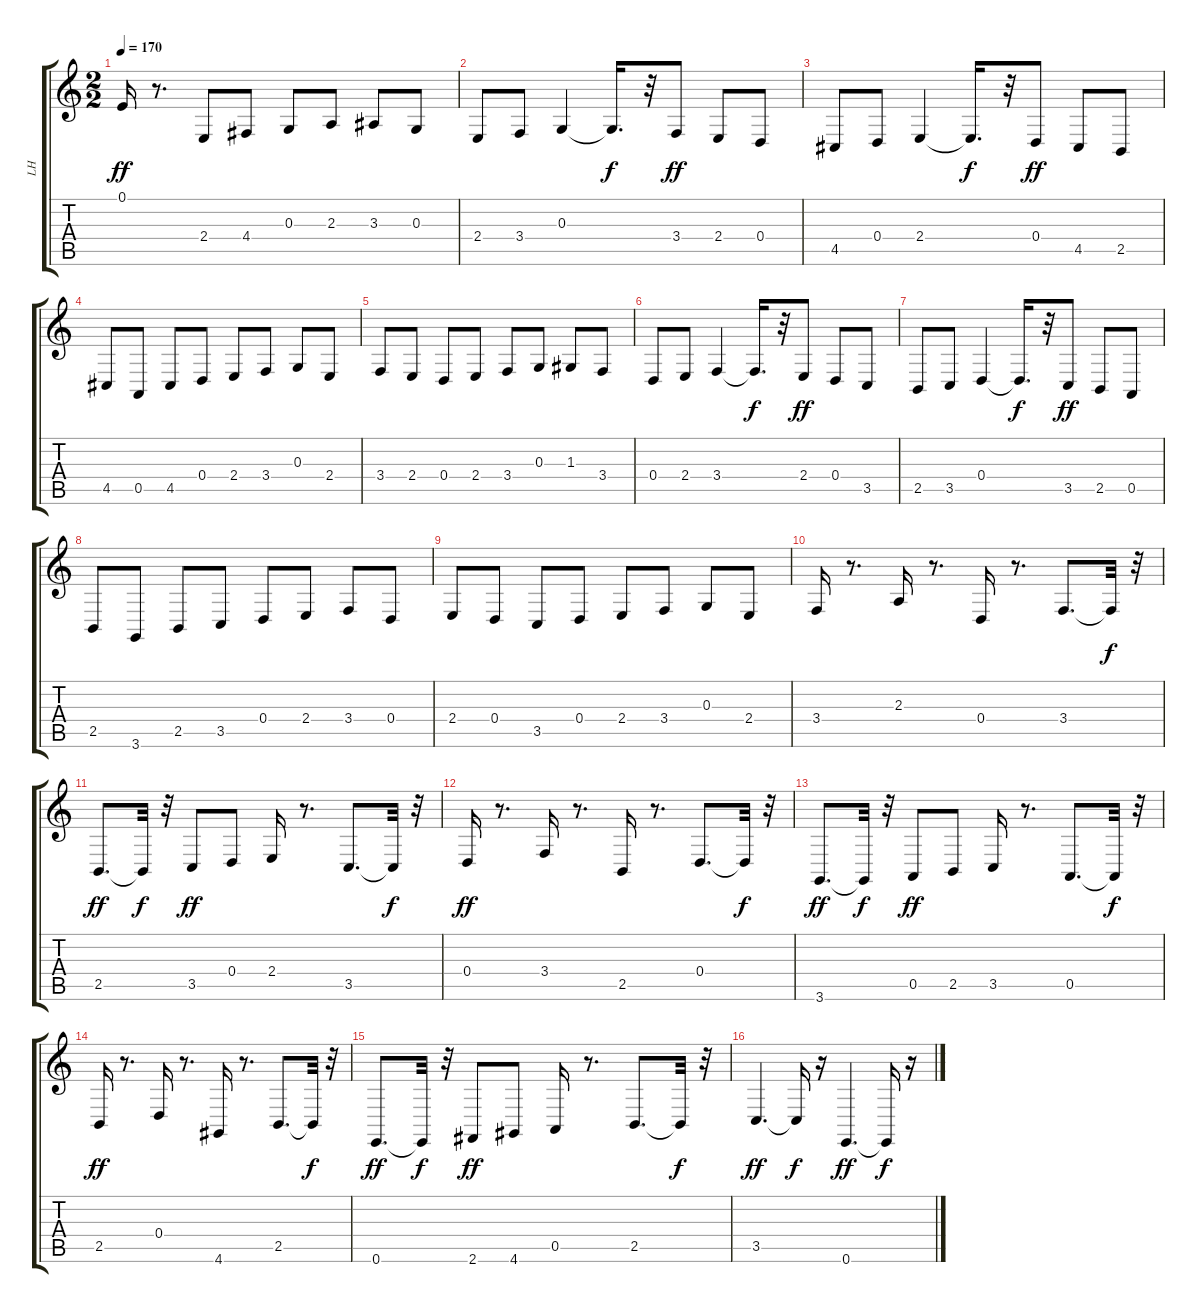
\track ("LH" "LH") {instrument harpsichord}
\staff {score tabs}
\tuning (E4 B3 G3 D3 A2 E2) {hide}
\ts (2 2)
\tempo 170
\clef g2
\ks c
0.1.16{dy ff} r.8{d} 2.4.8 4.4.8 0.3.8 2.3.8 3.3.8 0.3.8 |
2.4.8 3.4.8 0.3.4 0.3{t}.16{d dy f} r.32 3.4.8{dy ff} 2.4.8 0.4.8 |
4.5.8 0.4.8 2.4.4 2.4{t}.16{d dy f} r.32 0.4.8{dy ff} 4.5.8 2.5.8 |
4.5.8 0.5.8 4.5.8 0.4.8 2.4.8 3.4.8 0.3.8 2.4.8 |
3.4.8 2.4.8 0.4.8 2.4.8 3.4.8 0.3.8 1.3.8 3.4.8 |
0.4.8 2.4.8 3.4.4 3.4{t}.16{d dy f} r.32 2.4.8{dy ff} 0.4.8 3.5.8 |
2.5.8 3.5.8 0.4.4 0.4{t}.16{d dy f} r.32 3.5.8{dy ff} 2.5.8 0.5.8 |
2.5.8 3.6.8 2.5.8 3.5.8 0.4.8 2.4.8 3.4.8 0.4.8 |
2.4.8 0.4.8 3.5.8 0.4.8 2.4.8 3.4.8 0.3.8 2.4.8 |
3.4.16 r.8{d} 2.3.16 r.8{d} 0.4.16 r.8{d} 3.4.8{d} 3.4{t}.32{dy f} r.32 |
2.5.8{d dy ff} 2.5{t}.32{dy f} r.32 3.5.8{dy ff} 0.4.8 2.4.16 r.8{d} 3.5.8{d} 3.5{t}.32{dy f} r.32 |
0.4.16{dy ff} r.8{d} 3.4.16 r.8{d} 2.5.16 r.8{d} 0.4.8{d} 0.4{t}.32{dy f} r.32 |
3.6.8{d dy ff} 3.6{t}.32{dy f} r.32 0.5.8{dy ff} 2.5.8 3.5.16 r.8{d} 0.5.8{d} 0.5{t}.32{dy f} r.32 |
2.5.16{dy ff} r.8{d} 0.4.16 r.8{d} 4.6.16 r.8{d} 2.5.8{d} 2.5{t}.32{dy f} r.32 |
0.6.8{d dy ff} 0.6{t}.32{dy f} r.32 2.6.8{dy ff} 4.6.8 0.5.16 r.8{d} 2.5.8{d} 2.5{t}.32{dy f} r.32 |
3.5.4{d dy ff} 3.5{t}.16{dy f} r.16 0.6.4{d dy ff} 0.6{t}.16{dy f} r.16
